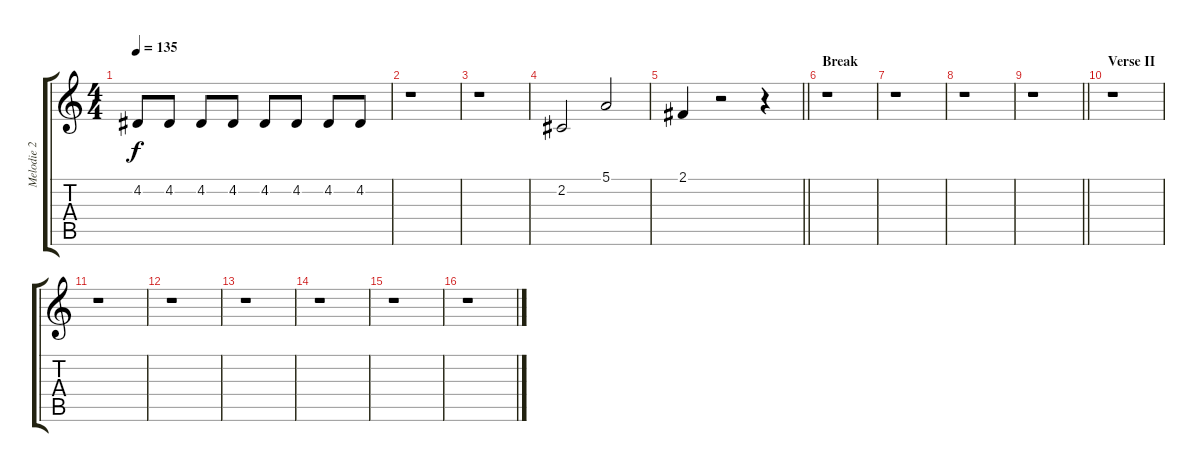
\track ("Melodie 2" "Melodie 2") {instrument flute}
\staff {score tabs}
\tuning (E4 B3 G3 D3 A2 E2) {hide}
\ts (4 4)
\tempo 135
\clef g2
\ks c
4.2.8{dy f} 4.2.8 4.2.8 4.2.8 4.2.8 4.2.8 4.2.8 4.2.8 |
r.1 |
r.1 |
2.2.2{instrument choiraahs} 5.1.2 |
\barLineRight lightlight
2.1.4 r.2 r.4 |
\section ("" "Break")
r.1 |
r.1 |
r.1 |
\barLineRight lightlight
r.1 |
\section ("" "Verse II")
r.1 |
r.1 |
r.1 |
r.1 |
r.1 |
r.1 |
r.1
